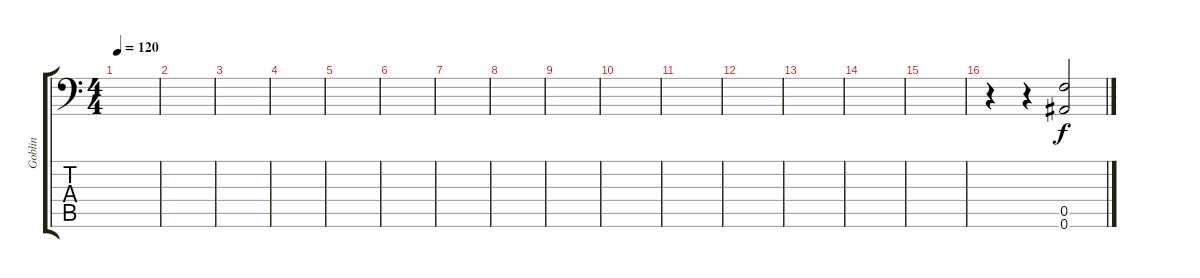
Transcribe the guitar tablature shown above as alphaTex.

\track ("Goblin" "Goblin") {instrument distortionguitar}
\staff {score tabs}
\tuning (C4 G3 Eb3 Bb2 F2 Bb1) {hide}
\ts (4 4)
\tempo 120
\clef f4
\ks c
|
|
|
|
|
|
|
|
|
|
|
|
|
|
|
r.4{volume 0} r.4 (0.5 0.6).2{volume 13}
